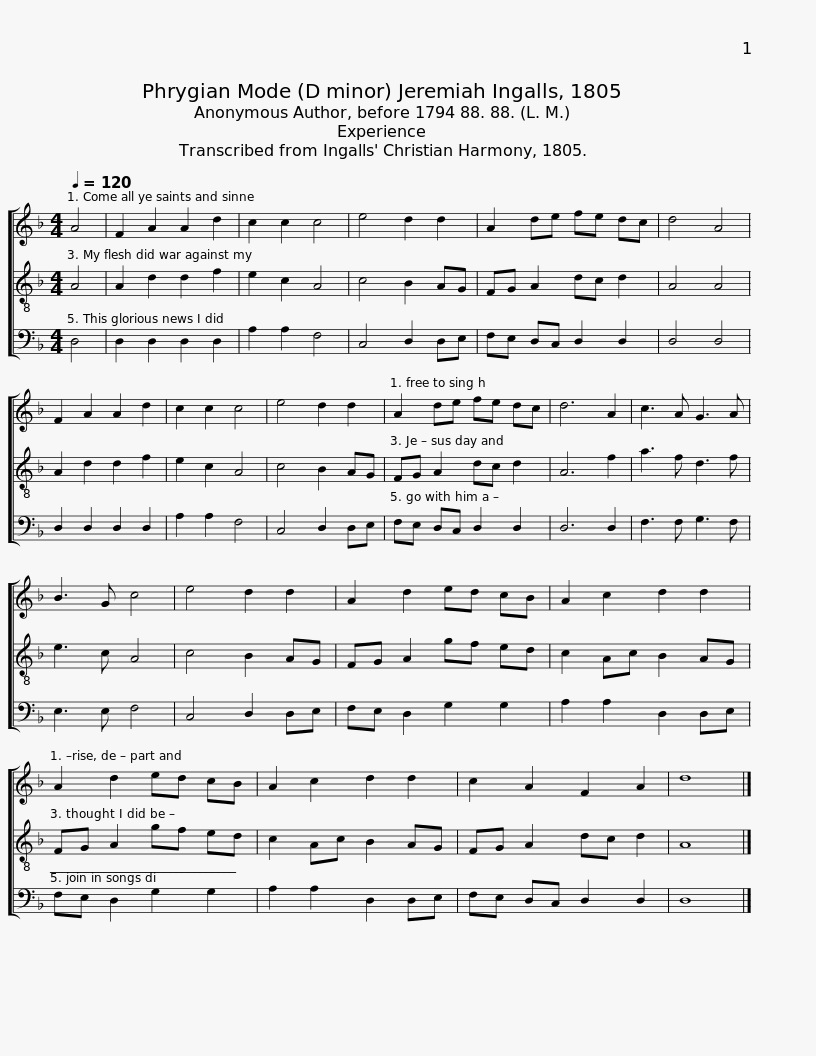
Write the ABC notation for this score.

X:1
%%score [ 1 2 3 ]
L:1/8
Q:1/4=120
M:4/4
I:linebreak $
K:F
V:1 treble
V:2 treble-8
V:3 bass
V:1
 A4 | F2 A2 A2 d2 | c2 c2 c4 | e4 d2 d2 | A2 de fe dc | %5
 d4 A4 | F2 A2 A2 d2 | c2 c2 c4 | e4 d2 d2 |$ A2 de fe dc | %10
 d6 A2 | c3 A G3 A | B3 G c4 | e4 d2 d2 | A2 d2 ed cB | %15
 A2 c2 d2 d2 |$ A2 d2 ed cB | A2 c2 d2 d2 | c2 A2 F2 A2 | d8 |] %20
V:2
 A4 | A2 d2 d2 f2 | e2 c2 A4 | c4 B2 AG | FG A2 dc d2 | %5
 A4 A4 | A2 d2 d2 f2 | e2 c2 A4 | c4 B2 AG |$ FG A2 dc d2 | %10
 A6 f2 | a3 f d3 f | e3 c A4 | c4 B2 AG | FG A2 gf ed | %15
 c2 Ac B2 AG |$ FG A2 gf ed | c2 Ac B2 AG | FG A2 dc d2 | A8 |] %20
V:3
 D,4 | D,2 D,2 D,2 D,2 | A,2 A,2 F,4 | C,4 D,2 D,E, | F,E, D,C, D,2 D,2 | %5
 D,4 D,4 | D,2 D,2 D,2 D,2 | A,2 A,2 F,4 | C,4 D,2 D,E, |$ F,E, D,C, D,2 D,2 | %10
 D,6 D,2 | F,3 F, G,3 F, | E,3 E, F,4 | C,4 D,2 D,E, | F,E, D,2 G,2 G,2 | %15
 A,2 A,2 D,2 D,E, |$ F,E, D,2 G,2 G,2 | A,2 A,2 D,2 D,E, | F,E, D,C, D,2 D,2 | D,8 |] %20
